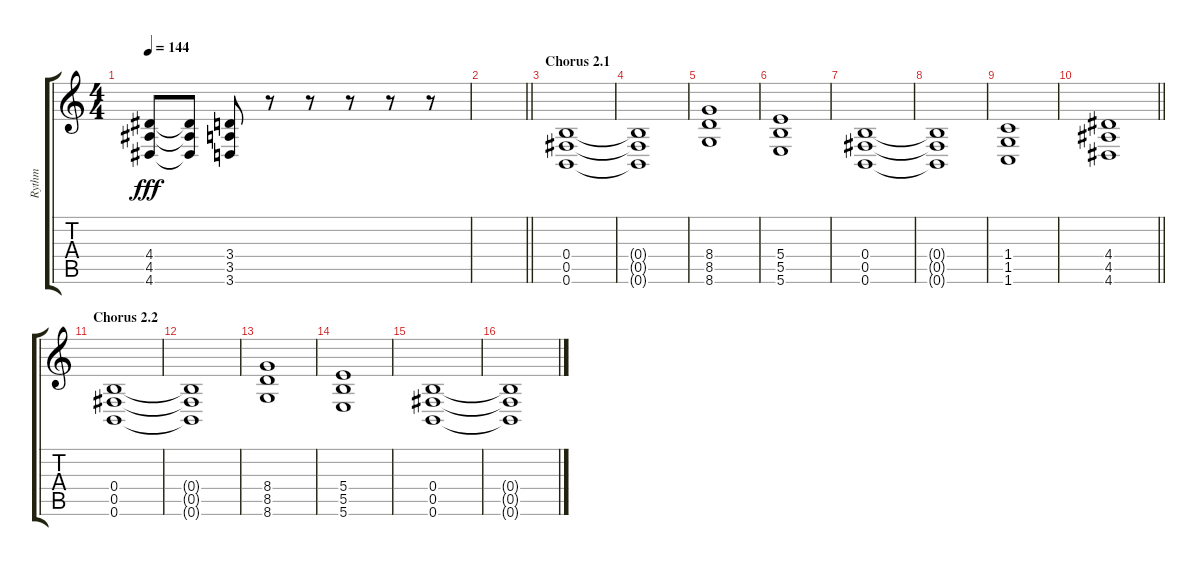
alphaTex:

\track ("Rythm" "Rythm") {instrument distortionguitar}
\staff {score tabs}
\tuning (Db4 Ab3 E3 B2 Gb2 B1) {hide}
\ts (4 4)
\tempo 144
\clef g2
\ks c
(4.4 4.5 4.6).8{dy fff} (4.4{t} 4.5{t} 4.6{t}).8 (3.4 3.5 3.6).8 r.8 r.8 r.8 r.8 r.8 |
\barLineRight lightlight
|
\section ("" "Chorus 2.1")
(0.4 0.5 0.6).1 |
(0.4{t} 0.5{t} 0.6{t}).1 |
(8.4 8.5 8.6).1 |
(5.4 5.5 5.6).1 |
(0.4 0.5 0.6).1 |
(0.4{t} 0.5{t} 0.6{t}).1 |
(1.4 1.5 1.6).1 |
\barLineRight lightlight
(4.4 4.5 4.6).1 |
\section ("" "Chorus 2.2")
(0.4 0.5 0.6).1 |
(0.4{t} 0.5{t} 0.6{t}).1 |
(8.4 8.5 8.6).1 |
(5.4 5.5 5.6).1 |
(0.4 0.5 0.6).1 |
(0.4{t} 0.5{t} 0.6{t}).1
